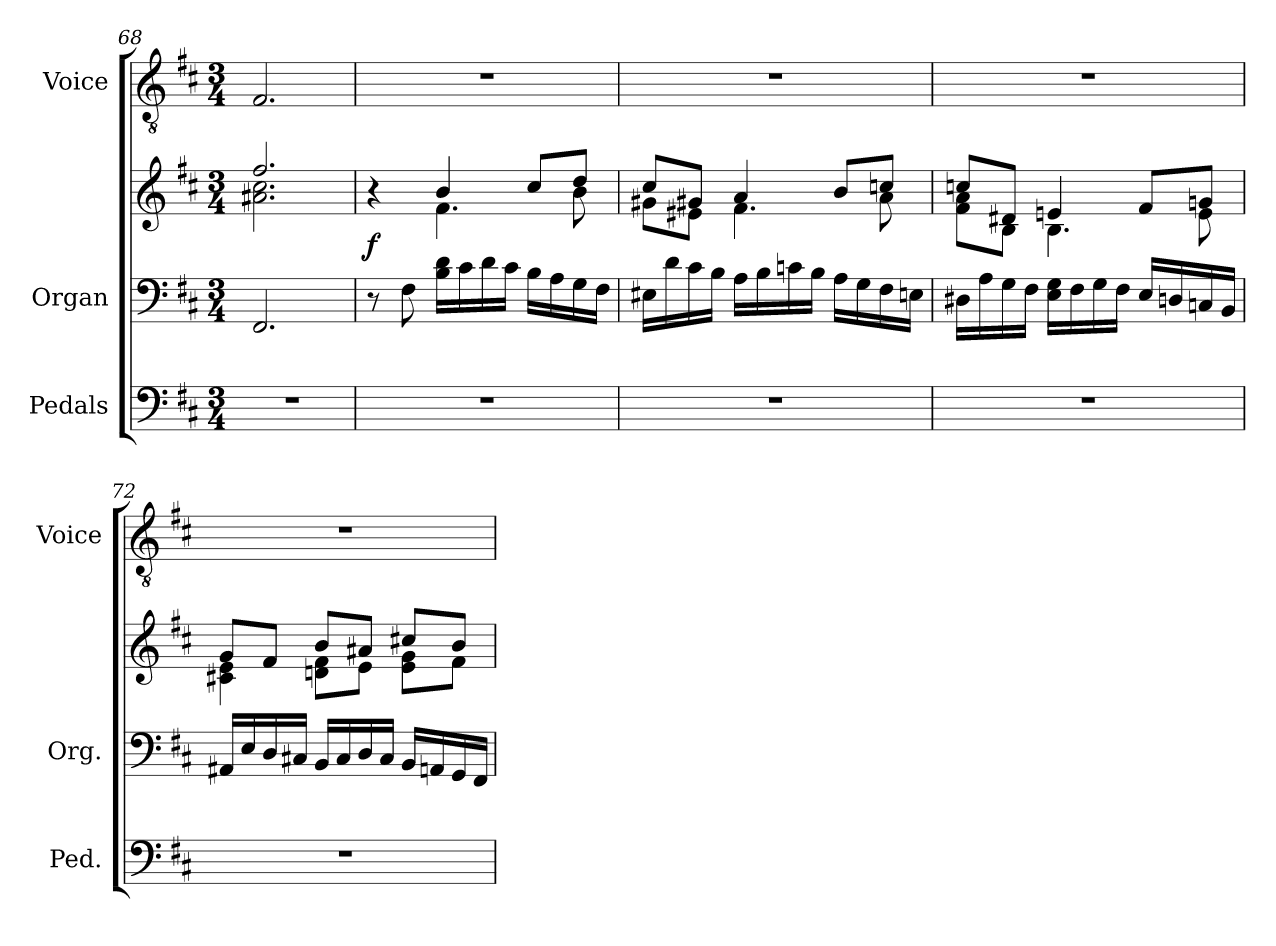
**kern	**kern	**kern	**dynam	**kern
*part3	*part2	*part2	*part2	*part1
*staff4	*staff3	*staff2	*staff2/3	*staff1
*I"Pedals	*I"Organ	*	*	*I"Voice
*I'Ped.	*I'Org.	*	*	*I'Voice
*clefF4	*clefF4	*clefG2	*	*clefGv2
*	*	*	*	*ITrd7c12
*k[f#c#]	*k[f#c#]	*k[f#c#]	*	*k[f#c#]
*b:	*b:	*b:	*	*b:
*M3/4	*M3/4	*M3/4	*	*M3/4
=68	=68	=68	=68	=68
!LO:N:vis=1	!	!	!	!
*	*	*^	*	*
2.r	2.FF#i/	2.ff#i/	2.a#Xi\ 2.cc#i	.	2.FF#i/
!!LO:LB:g=z
=69	=69	=69	=69	=69	=69
!LO:N:vis=1	!	!	!	!	!LO:N:vis=1
2.r	8r	4r	4ryy	f	2.r
.	8F#i\	.	.	.	.
.	16Bi\ 16diLL	4bi/	4.f#i\	.	.
.	16c#i\	.	.	.	.
.	16di\	.	.	.	.
.	16c#i\JJ	.	.	.	.
.	16Bi\LL	8cc#i/L	.	.	.
.	16Ai\	.	.	.	.
.	16Gi\	8ddi/J	8bi\	.	.
.	16F#i\JJ	.	.	.	.
=70	=70	=70	=70	=70	=70
!LO:N:vis=1	!	!	!	!	!LO:N:vis=1
2.r	16E#Xi\LL	8cc#i/L	8g#Xi\L	.	2.r
.	16di\	.	.	.	.
.	16c#i\	8g#Xi/J	8e#Xi\J	.	.
.	16Bi\JJ	.	.	.	.
.	16Ai\LL	4ai/	4.f#i\	.	.
.	16Bi\	.	.	.	.
.	16cni\	.	.	.	.
.	16Bi\JJ	.	.	.	.
.	16Ai\LL	8bi/L	.	.	.
.	16Gi\	.	.	.	.
.	16F#i\	8ccni/J	8ai\	.	.
.	16Eni\JJ	.	.	.	.
=71	=71	=71	=71	=71	=71
!LO:N:vis=1	!	!	!	!	!LO:N:vis=1
2.r	16D#Xi\LL	8ccni/L	8f#i\ 8aiL	.	2.r
.	16Ai\	.	.	.	.
.	16Gi\	8d#Xi/J	8Bi\J	.	.
.	16F#i\JJ	.	.	.	.
.	16Ei\ 16GiLL	4eni/	4.Bi\	.	.
.	16F#i\	.	.	.	.
.	16Gi\	.	.	.	.
.	16F#i\JJ	.	.	.	.
.	16Ei/LL	8f#i/L	.	.	.
.	16Dni/	.	.	.	.
.	16Cni/	8gni/J	8ei\	.	.
.	16BBi/JJ	.	.	.	.
=72	=72	=72	=72	=72	=72
!LO:N:vis=1	!	!	!	!	!LO:N:vis=1
2.r	16AA#Xi/LL	8gi/L	4c#Xi\ 4ei	.	2.r
.	16Ei/	.	.	.	.
.	16Di/	8f#i/J	.	.	.
.	16C#Xi/JJ	.	.	.	.
.	16BBi/LL	8bi/L	8dni\ 8f#iL	.	.
.	16C#i/	.	.	.	.
.	16Di/	8a#Xi/J	8ei\J	.	.
.	16C#i/JJ	.	.	.	.
.	16BBi/LL	8cc#Xi/L	8ei\ 8giL	.	.
.	16AAni/	.	.	.	.
.	16GGi/	8bi/J	8f#i\J	.	.
.	16FF#i/JJ	.	.	.	.
*	*	*v	*v	*	*
=	=	=	=	=
*-	*-	*-	*-	*-
